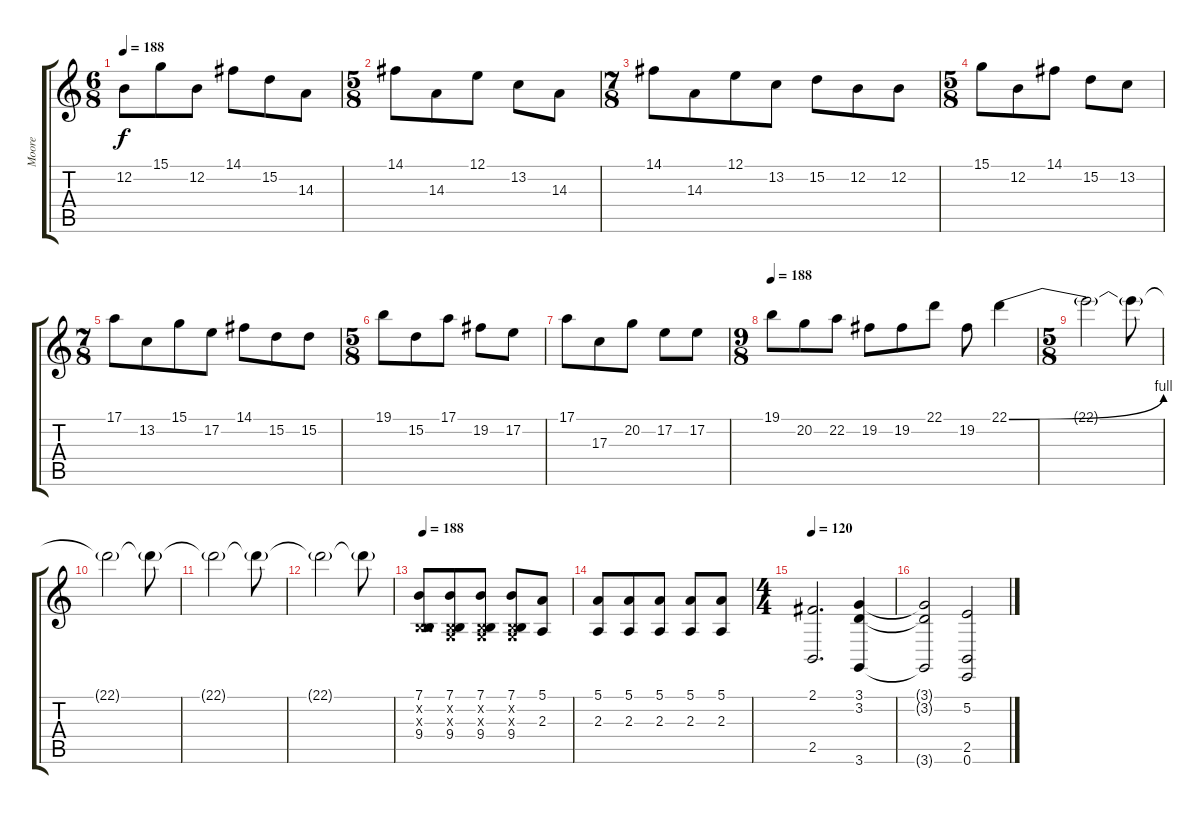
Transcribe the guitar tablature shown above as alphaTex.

\track ("Moore" "Moore") {instrument rockorgan}
\staff {score tabs}
\tuning (E4 B3 G3 D3 A2 E2) {hide}
\ts (6 8)
\tempo 188
\clef g2
\ks c
12.2.8{dy f} 15.1.8 12.2.8 14.1.8 15.2.8 14.3.8 |
\ts (5 8)
14.1.8 14.3.8 12.1.8 13.2.8 14.3.8 |
\ts (7 8)
14.1.8 14.3.8 12.1.8 13.2.8 15.2.8 12.2.8 12.2.8 |
\ts (5 8)
15.1.8 12.2.8 14.1.8 15.2.8 13.2.8 |
\ts (7 8)
17.1.8 13.2.8 15.1.8 17.2.8 14.1.8 15.2.8 15.2.8 |
\ts (5 8)
19.1.8 15.2.8 17.1.8 19.2.8 17.2.8 |
17.1.8 17.3.8 20.2.8 17.2.8 17.2.8 |
\ts (9 8)
\tempo 188
19.1.8{instrument lead1square} 20.2.8 22.2.8 19.2.8 19.2.8 22.1.8 19.2.8 22.1{be (bend 0 0 60 4)}.4{volume 0} |
\ts (5 8)
22.1{t}.2 22.1{t}.8 |
22.1{t}.2 22.1{t}.8 |
22.1{t}.2 22.1{t}.8 |
22.1{t}.2 22.1{t}.8 |
\tempo 188
(7.1 0.2{x} 4.3{x} 9.4).8{volume 14 instrument synthstrings2} (7.1 0.2{x} 0.3{x} 9.4).8{volume 14 instrument synthstrings2} (7.1 0.2{x} 0.3{x} 9.4).8{volume 14 instrument synthstrings2} (7.1 0.2{x} 0.3{x} 9.4).8 (5.1 2.3).8 |
(5.1 2.3).8 (5.1 2.3).8 (5.1 2.3).8 (5.1 2.3).8 (5.1 2.3).8 |
\ts (4 4)
\tempo 120
(2.1 2.5).2{d volume 13 instrument rockorgan} (3.1 3.2 3.6).4 |
(3.1{t} 3.2{t} 3.6{t}).2 (5.2 2.5 0.6).2
